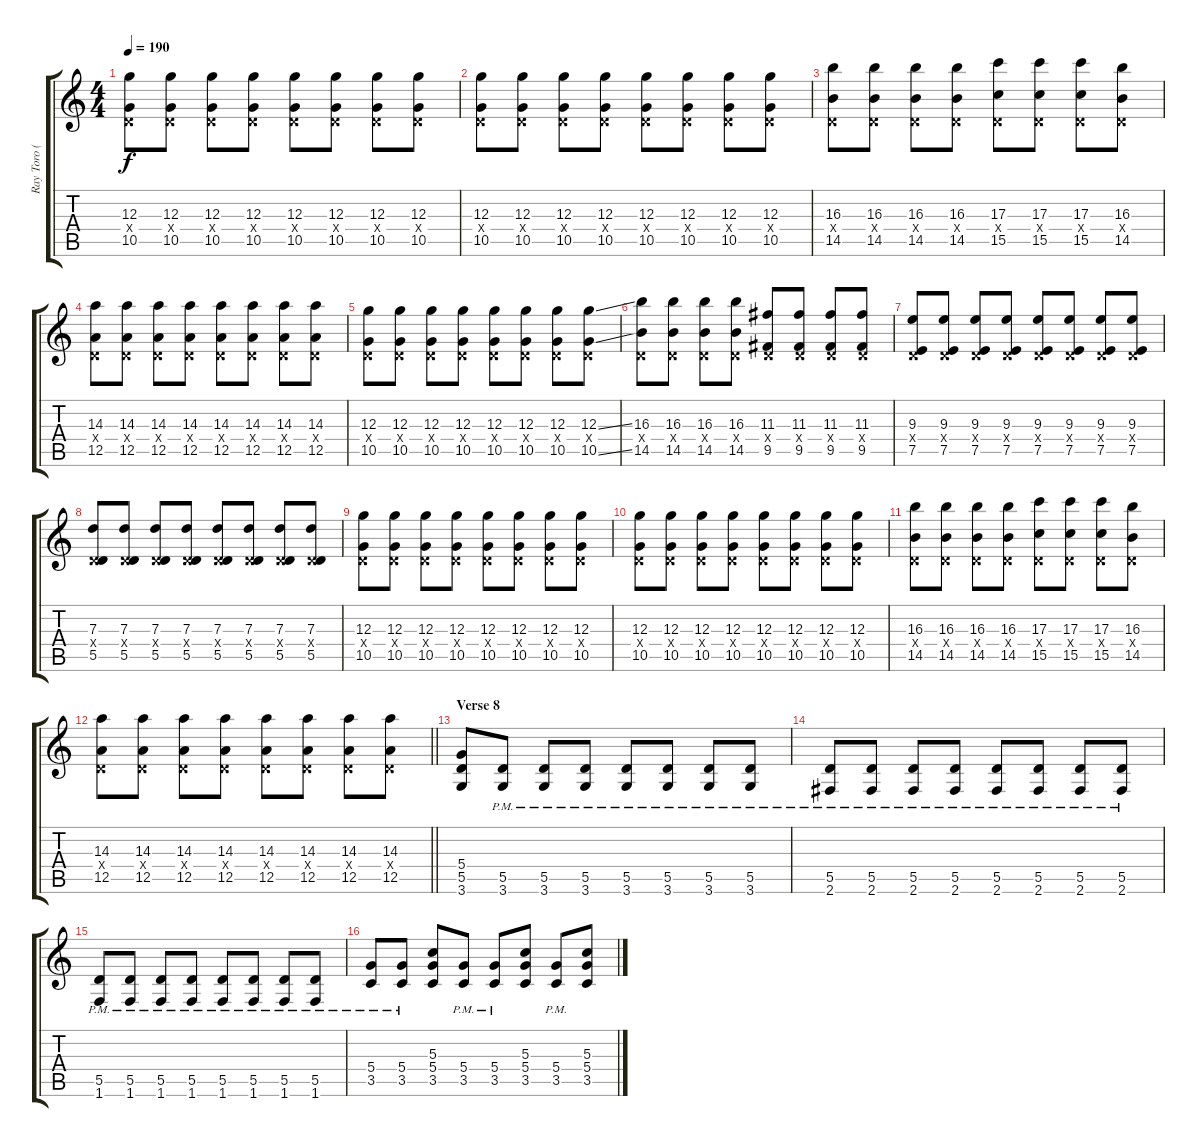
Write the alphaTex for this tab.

\track ("Ray Toro (lead guitar)" "Ray Toro (") {instrument electricguitarmuted}
\staff {score tabs}
\tuning (E4 B3 G3 D3 A2 E2) {hide}
\ts (4 4)
\tempo 190
\clef g2
\ks c
(12.3 0.4{x} 10.5).8{dy f} (12.3 0.4{x} 10.5).8 (12.3 0.4{x} 10.5).8 (12.3 0.4{x} 10.5).8 (12.3 0.4{x} 10.5).8 (12.3 0.4{x} 10.5).8 (12.3 0.4{x} 10.5).8 (12.3 0.4{x} 10.5).8 |
(12.3 0.4{x} 10.5).8 (12.3 0.4{x} 10.5).8 (12.3 0.4{x} 10.5).8 (12.3 0.4{x} 10.5).8 (12.3 0.4{x} 10.5).8 (12.3 0.4{x} 10.5).8 (12.3 0.4{x} 10.5).8 (12.3 0.4{x} 10.5).8 |
(16.3 0.4{x} 14.5).8 (16.3 0.4{x} 14.5).8 (16.3 0.4{x} 14.5).8 (16.3 0.4{x} 14.5).8 (17.3 0.4{x} 15.5).8 (17.3 0.4{x} 15.5).8 (17.3 0.4{x} 15.5).8 (16.3 0.4{x} 14.5).8 |
(14.3 0.4{x} 12.5).8 (14.3 0.4{x} 12.5).8 (14.3 0.4{x} 12.5).8 (14.3 0.4{x} 12.5).8 (14.3 0.4{x} 12.5).8 (14.3 0.4{x} 12.5).8 (14.3 0.4{x} 12.5).8 (14.3 0.4{x} 12.5).8 |
(12.3 0.4{x} 10.5).8 (12.3 0.4{x} 10.5).8 (12.3 0.4{x} 10.5).8 (12.3 0.4{x} 10.5).8 (12.3 0.4{x} 10.5).8 (12.3 0.4{x} 10.5).8 (12.3 0.4{x} 10.5).8 (12.3{ss} 0.4{x} 10.5{ss}).8 |
(16.3 0.4{x} 14.5).8 (16.3 0.4{x} 14.5).8 (16.3 0.4{x} 14.5).8 (16.3 0.4{x} 14.5).8 (11.3 0.4{x} 9.5).8 (11.3 0.4{x} 9.5).8 (11.3 0.4{x} 9.5).8 (11.3 0.4{x} 9.5).8 |
(9.3 0.4{x} 7.5).8 (9.3 0.4{x} 7.5).8 (9.3 0.4{x} 7.5).8 (9.3 0.4{x} 7.5).8 (9.3 0.4{x} 7.5).8 (9.3 0.4{x} 7.5).8 (9.3 0.4{x} 7.5).8 (9.3 0.4{x} 7.5).8 |
(7.3 0.4{x} 5.5).8 (7.3 0.4{x} 5.5).8 (7.3 0.4{x} 5.5).8 (7.3 0.4{x} 5.5).8 (7.3 0.4{x} 5.5).8 (7.3 0.4{x} 5.5).8 (7.3 0.4{x} 5.5).8 (7.3 0.4{x} 5.5).8 |
(12.3 0.4{x} 10.5).8 (12.3 0.4{x} 10.5).8 (12.3 0.4{x} 10.5).8 (12.3 0.4{x} 10.5).8 (12.3 0.4{x} 10.5).8 (12.3 0.4{x} 10.5).8 (12.3 0.4{x} 10.5).8 (12.3 0.4{x} 10.5).8 |
(12.3 0.4{x} 10.5).8 (12.3 0.4{x} 10.5).8 (12.3 0.4{x} 10.5).8 (12.3 0.4{x} 10.5).8 (12.3 0.4{x} 10.5).8 (12.3 0.4{x} 10.5).8 (12.3 0.4{x} 10.5).8 (12.3 0.4{x} 10.5).8 |
(16.3 0.4{x} 14.5).8 (16.3 0.4{x} 14.5).8 (16.3 0.4{x} 14.5).8 (16.3 0.4{x} 14.5).8 (17.3 0.4{x} 15.5).8 (17.3 0.4{x} 15.5).8 (17.3 0.4{x} 15.5).8 (16.3 0.4{x} 14.5).8 |
\barLineRight lightlight
(14.3 0.4{x} 12.5).8 (14.3 0.4{x} 12.5).8 (14.3 0.4{x} 12.5).8 (14.3 0.4{x} 12.5).8 (14.3 0.4{x} 12.5).8 (14.3 0.4{x} 12.5).8 (14.3 0.4{x} 12.5).8 (14.3 0.4{x} 12.5).8 |
\section ("" "Verse 8")
(5.4 5.5 3.6).8 (5.5{pm} 3.6{pm}).8 (5.5{pm} 3.6{pm}).8 (5.5{pm} 3.6{pm}).8 (5.5{pm} 3.6{pm}).8 (5.5{pm} 3.6{pm}).8 (5.5{pm} 3.6{pm}).8 (5.5{pm} 3.6{pm}).8 |
(5.5{pm} 2.6{pm}).8 (5.5{pm} 2.6{pm}).8 (5.5{pm} 2.6{pm}).8 (5.5{pm} 2.6{pm}).8 (5.5{pm} 2.6{pm}).8 (5.5{pm} 2.6{pm}).8 (5.5{pm} 2.6{pm}).8 (5.5{pm} 2.6{pm}).8 |
(5.5{pm} 1.6{pm}).8 (5.5{pm} 1.6{pm}).8 (5.5{pm} 1.6{pm}).8 (5.5{pm} 1.6{pm}).8 (5.5{pm} 1.6{pm}).8 (5.5{pm} 1.6{pm}).8 (5.5{pm} 1.6{pm}).8 (5.5{pm} 1.6{pm}).8 |
(5.4{pm} 3.5{pm}).8 (5.4{pm} 3.5{pm}).8 (5.3 5.4 3.5).8 (5.4{pm} 3.5{pm}).8 (5.4{pm} 3.5{pm}).8 (5.3 5.4 3.5).8 (5.4{pm} 3.5{pm}).8 (5.3 5.4 3.5).8
